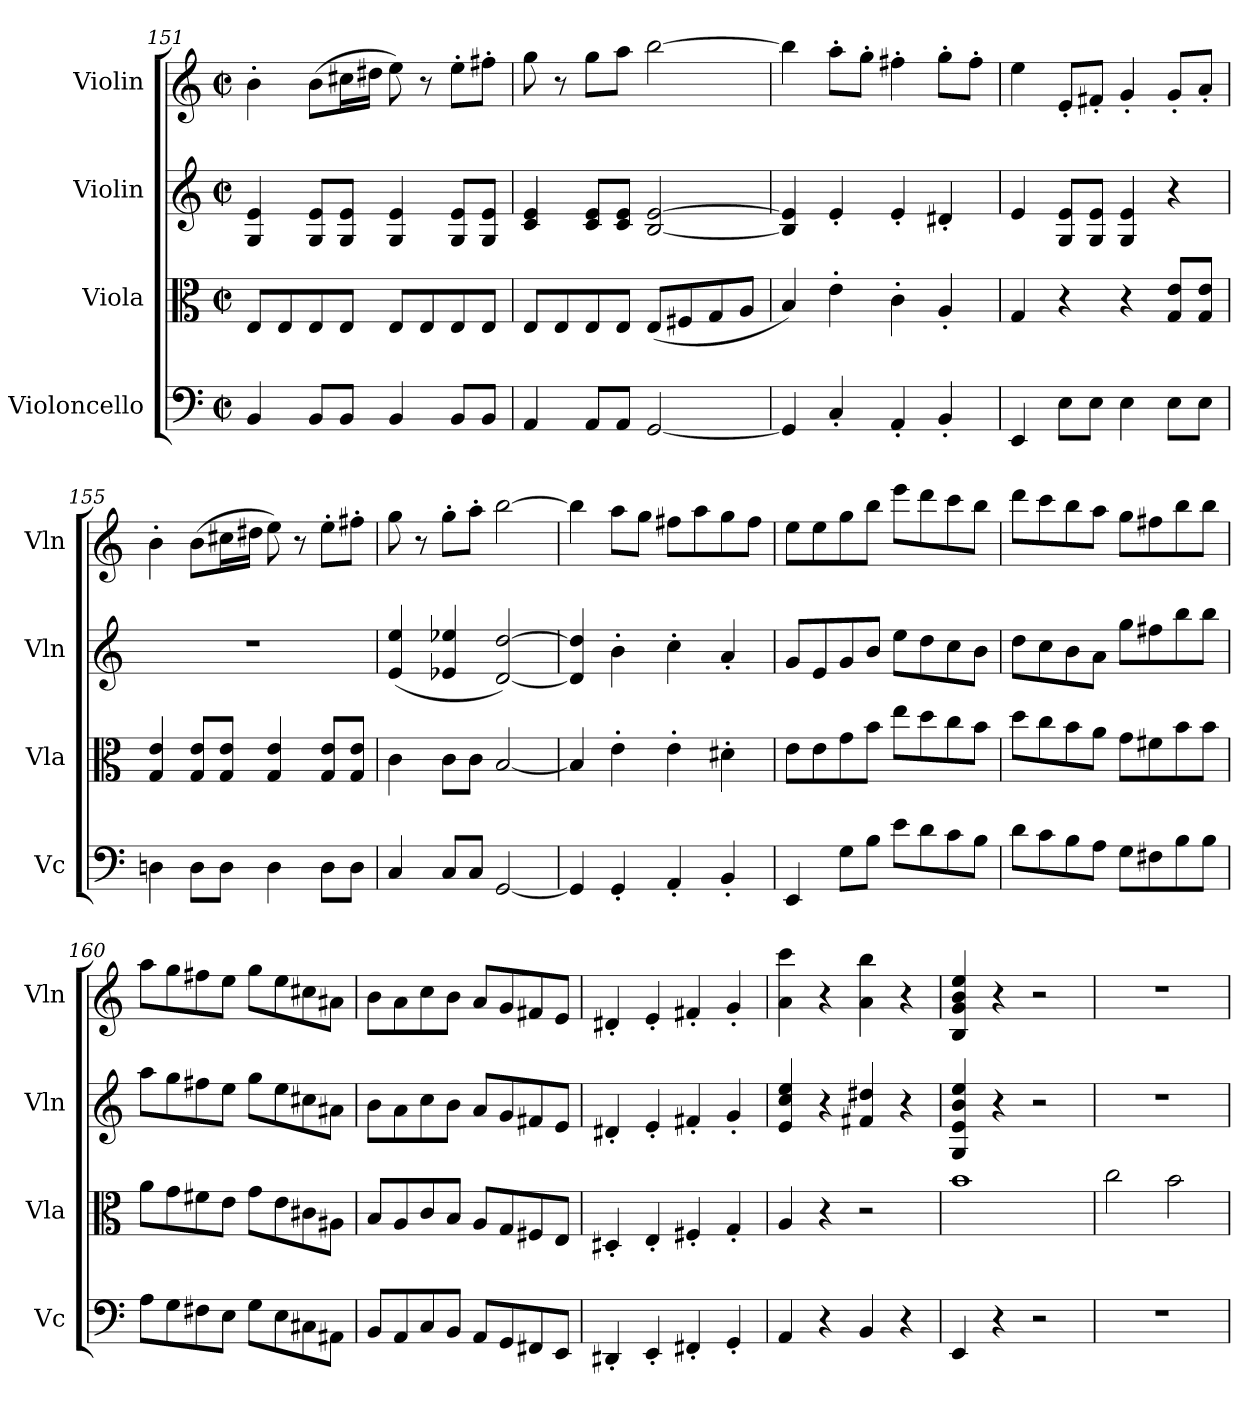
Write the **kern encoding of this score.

**kern	**kern	**kern	**kern
*part4	*part3	*part2	*part1
*staff4	*staff3	*staff2	*staff1
*I"Violoncello	*I"Viola	*I"Violin	*I"Violin
*I'Vc	*I'Vla	*I'Vln	*I'Vln
*clefF4	*clefC3	*clefG2	*clefG2
*k[]	*k[]	*k[]	*k[]
*M2/2	*M2/2	*M2/2	*M2/2
*met(c|)	*met(c|)	*met(c|)	*met(c|)
=151	=151	=151	=151
4BB/	8E/L	4G/ 4e/	4b'\
.	8E/	.	.
8BB/L	8E/	8G/ 8e/L	(8b\L
8BB/J	8E/J	8G/ 8e/J	16cc#X\L
.	.	.	16dd#X\JJ
4BB/	8E/L	4G/ 4e/	8ee\)
.	8E/	.	8r
8BB/L	8E/	8G/ 8e/L	8ee'\L
8BB/J	8E/J	8G/ 8e/J	8ff#X'\J
=152	=152	=152	=152
4AA/	8E/L	4c/ 4e/	8gg\
.	8E/	.	8r
8AA/L	8E/	8c/ 8e/L	8gg\L
8AA/J	8E/J	8c/ 8e/J	8aa\J
[2GG/	(8E/L	[2B/ [2e/	[2bb\
.	8F#X/	.	.
.	8G/	.	.
.	8A/J	.	.
=153	=153	=153	=153
4GG/]	4B/)	4B/] 4e/]	4bb\]
4C'/	4e'\	4e'/	8aa'\L
.	.	.	8gg'\J
4AA'/	4c'\	4e'/	4ff#X'\
4BB'/	4A'/	4d#X'/	8gg'\L
.	.	.	8ff#'\J
=154	=154	=154	=154
4EE/	4G/	4e/	4ee\
8E\L	4r	8G/ 8e/L	8e'/L
8E\J	.	8G/ 8e/J	8f#X'/J
4E\	4r	4G/ 4e/	4g'/
8E\L	8G/ 8e/L	4r	8g'/L
8E\J	8G/ 8e/J	.	8a'/J
=155	=155	=155	=155
4Dn\	4G/ 4e/	1r	4b'\
8D\L	8G/ 8e/L	.	(8b\L
8D\J	8G/ 8e/J	.	16cc#X\L
.	.	.	16dd#X\JJ
4D\	4G/ 4e/	.	8ee\)
.	.	.	8r
8D\L	8G/ 8e/L	.	8ee'\L
8D\J	8G/ 8e/J	.	8ff#X'\J
=156	=156	=156	=156
4C/	4c\	(4e/ 4ee/	8gg\
.	.	.	8r
8C/L	8c\L	4e-X/ 4ee-X/	8gg'\L
8C/J	8c\J	.	8aa'\J
[2GG/	[2B/	[2d/ [2dd/)	[2bb\
!!LO:LB:g=z
=157	=157	=157	=157
4GG/]	4B/]	4d/] 4dd/]	4bb\]
4GG'/	4e'\	4b'\	8aa\L
.	.	.	8gg\J
4AA'/	4e'\	4cc'\	8ff#X\L
.	.	.	8aa\
4BB'/	4d#X'\	4a'/	8gg\
.	.	.	8ff#\J
=158	=158	=158	=158
4EE/	8e\L	8g/L	8ee\L
.	8e\	8e/	8ee\
8G\L	8g\	8g/	8gg\
8B\J	8b\J	8b/J	8bb\J
8e\L	8ee\L	8ee\L	8eee\L
8d\	8dd\	8dd\	8ddd\
8c\	8cc\	8cc\	8ccc\
8B\J	8b\J	8b\J	8bb\J
=159	=159	=159	=159
8d\L	8dd\L	8dd\L	8ddd\L
8c\	8cc\	8cc\	8ccc\
8B\	8b\	8b\	8bb\
8A\J	8a\J	8a\J	8aa\J
8G\L	8g\L	8gg\L	8gg\L
8F#X\	8f#X\	8ff#X\	8ff#X\
8B\	8b\	8bb\	8bb\
8B\J	8b\J	8bb\J	8bb\J
=160	=160	=160	=160
8A\L	8a\L	8aa\L	8aa\L
8G\	8g\	8gg\	8gg\
8F#X\	8f#X\	8ff#X\	8ff#X\
8E\J	8e\J	8ee\J	8ee\J
8G\L	8g\L	8gg\L	8gg\L
8E\	8e\	8ee\	8ee\
8C#X\	8c#X\	8cc#X\	8cc#X\
8AA#X\J	8A#X\J	8a#X\J	8a#X\J
=161	=161	=161	=161
8BB/L	8B/L	8b\L	8b\L
8AA/	8A/	8a\	8a\
8C/	8c/	8cc\	8cc\
8BB/J	8B/J	8b\J	8b\J
8AA/L	8A/L	8a/L	8a/L
8GG/	8G/	8g/	8g/
8FF#X/	8F#X/	8f#X/	8f#X/
8EE/J	8E/J	8e/J	8e/J
=162	=162	=162	=162
4DD#X'/	4D#X'/	4d#X'/	4d#X'/
4EE'/	4E'/	4e'/	4e'/
4FF#X'/	4F#X'/	4f#X'/	4f#X'/
4GG'/	4G'/	4g'/	4g'/
=163	=163	=163	=163
4AA/	4A/	4e/ 4cc/ 4ee/	4a\ 4ccc\
4r	4r	4r	4r
4BB/	2r	4f#X/ 4dd#X/	4a\ 4bb\
4r	.	4r	4r
=164	=164	=164	=164
4EE/	1b	4G/ 4e/ 4b/ 4ee/	4B/ 4g/ 4b/ 4ee/
4r	.	4r	4r
2r	.	2r	2r
!!LO:LB:g=z
=165	=165	=165	=165
1r	2cc\	1r	1r
.	2b\	.	.
=	=	=	=
*-	*-	*-	*-
